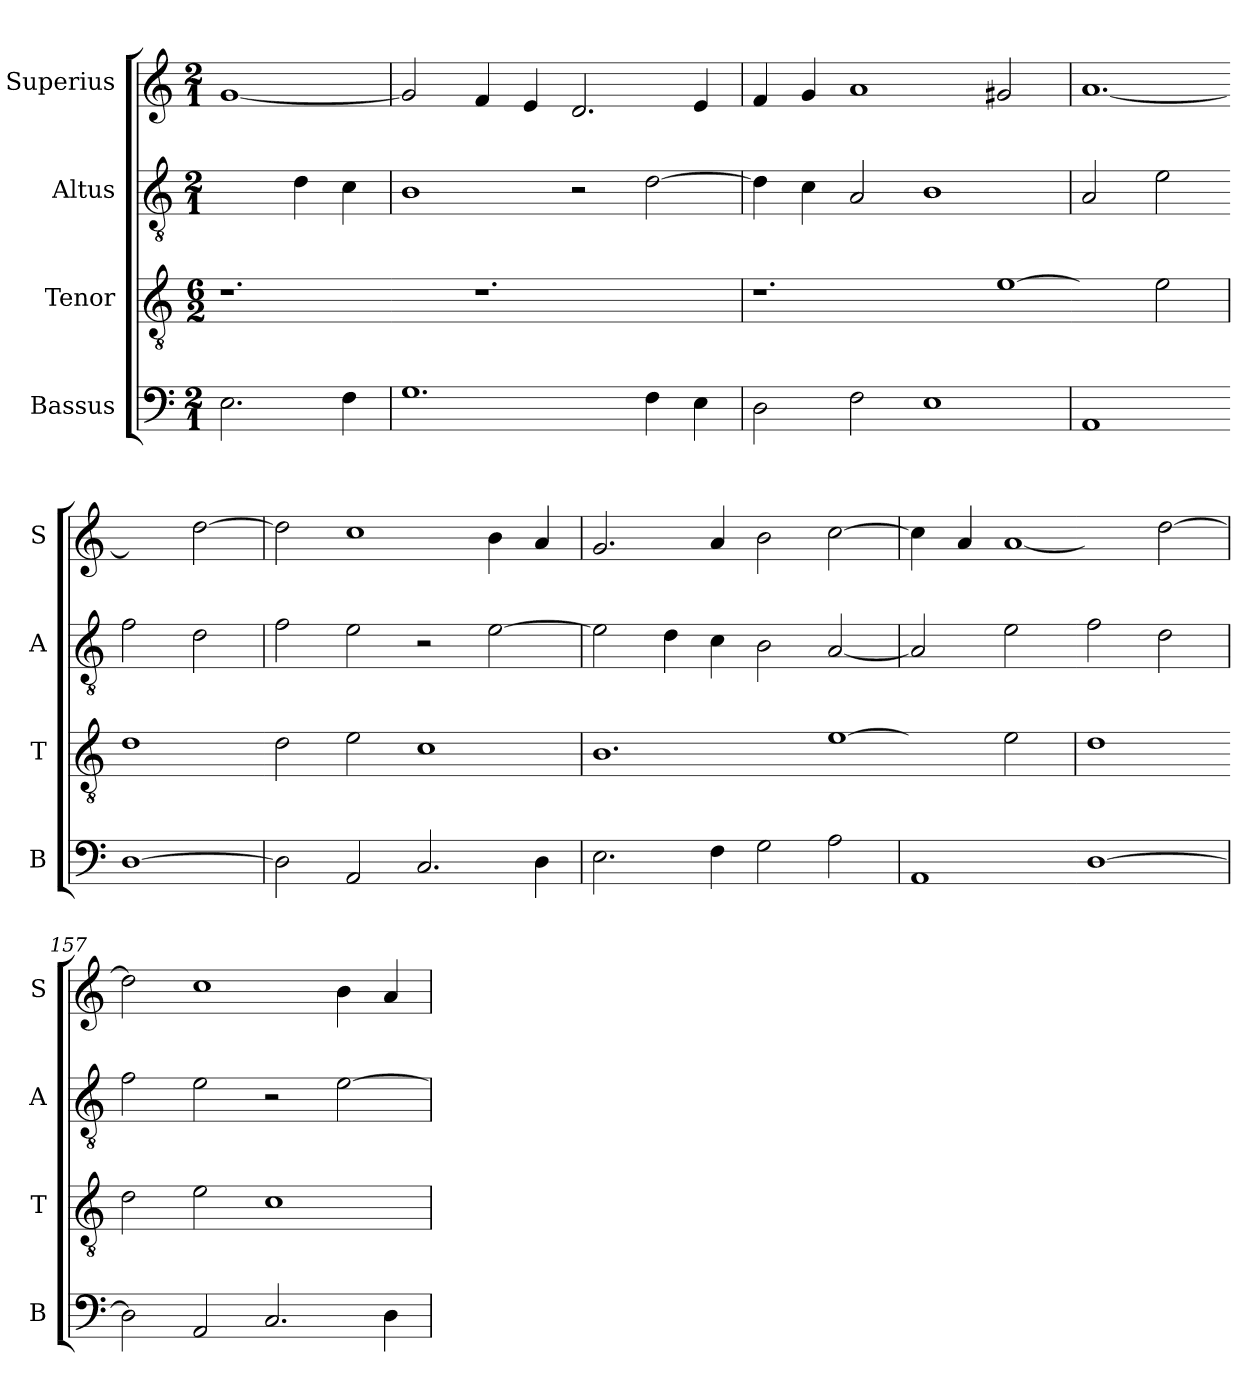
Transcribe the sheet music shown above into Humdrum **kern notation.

**kern	**kern	**kern	**kern
*part4	*part3	*part2	*part1
*staff4	*staff3	*staff2	*staff1
*I"Bassus	*I"Tenor	*I"Altus	*I"Superius
*I'B	*I'T	*I'A	*I'S
*clefF4	*clefGv2	*clefGv2	*clefG2
*k[]	*k[]	*k[]	*k[]
*M2/1	*M6/2	*M2/1	*M2/1
=	=	=	=
!	!LO:N:vis=1.	!	!
2.E\	1r	2eyy]	[1g
.	.	4d\	.
4F\	.	4c\	.
=151	=151-	=151	=151
1.G	2ryy	1B	2g/]
.	1.r	.	4f/
.	.	.	4e/
.	.	2r	2.d/
4F\	.	[2d\	.
4E\	.	.	4e/
=152	=152	=152	=152
2D\	1.r	4d\]	4f/
.	.	4c\	4g/
2F\	.	2A/	1a
1E	.	1B	.
!	!LO:N:vis=1	!	!
.	[2e\	.	2g#X/
=153	=153-	=153	=153
!	!	!	!LO:N:vis=1.
1AA	2e\yy]	2A/	[1a
.	2e\	2e\	.
=-	=	=-	=-
[1D	1d	2f\	2ayy]
.	.	2d\	[2dd\
=154	=154-	=154	=154
2D\]	2d\	2f\	2dd\]
2AA/	2e\	2e\	1cc
2.C/	1c	2r	.
.	.	[2e\	4b\
4D\	.	.	4a/
=155	=155	=155	=155
2.E\	1.B	2e\]	2.g/
.	.	4d\	.
4F\	.	4c\	4a/
2G\	.	2B\	2b\
!	!LO:N:vis=1	!	!
2A\	[2e\	[2A/	[2cc\
=156	=156-	=156	=156
1AA	2e\yy]	2A/]	4cc\]
.	.	.	4a/
!	!	!	!LO:N:vis=1
.	2e\	2e\	[2a
=-	=	=-	=-
[1D	1d	2f\	2ayy]
.	.	2d\	[2dd\
=157	=157-	=157	=157
2D\]	2d\	2f\	2dd\]
2AA/	2e\	2e\	1cc
2.C/	1c	2r	.
.	.	[2e\	4b\
4D\	.	.	4a/
=	=	=	=
*-	*-	*-	*-
